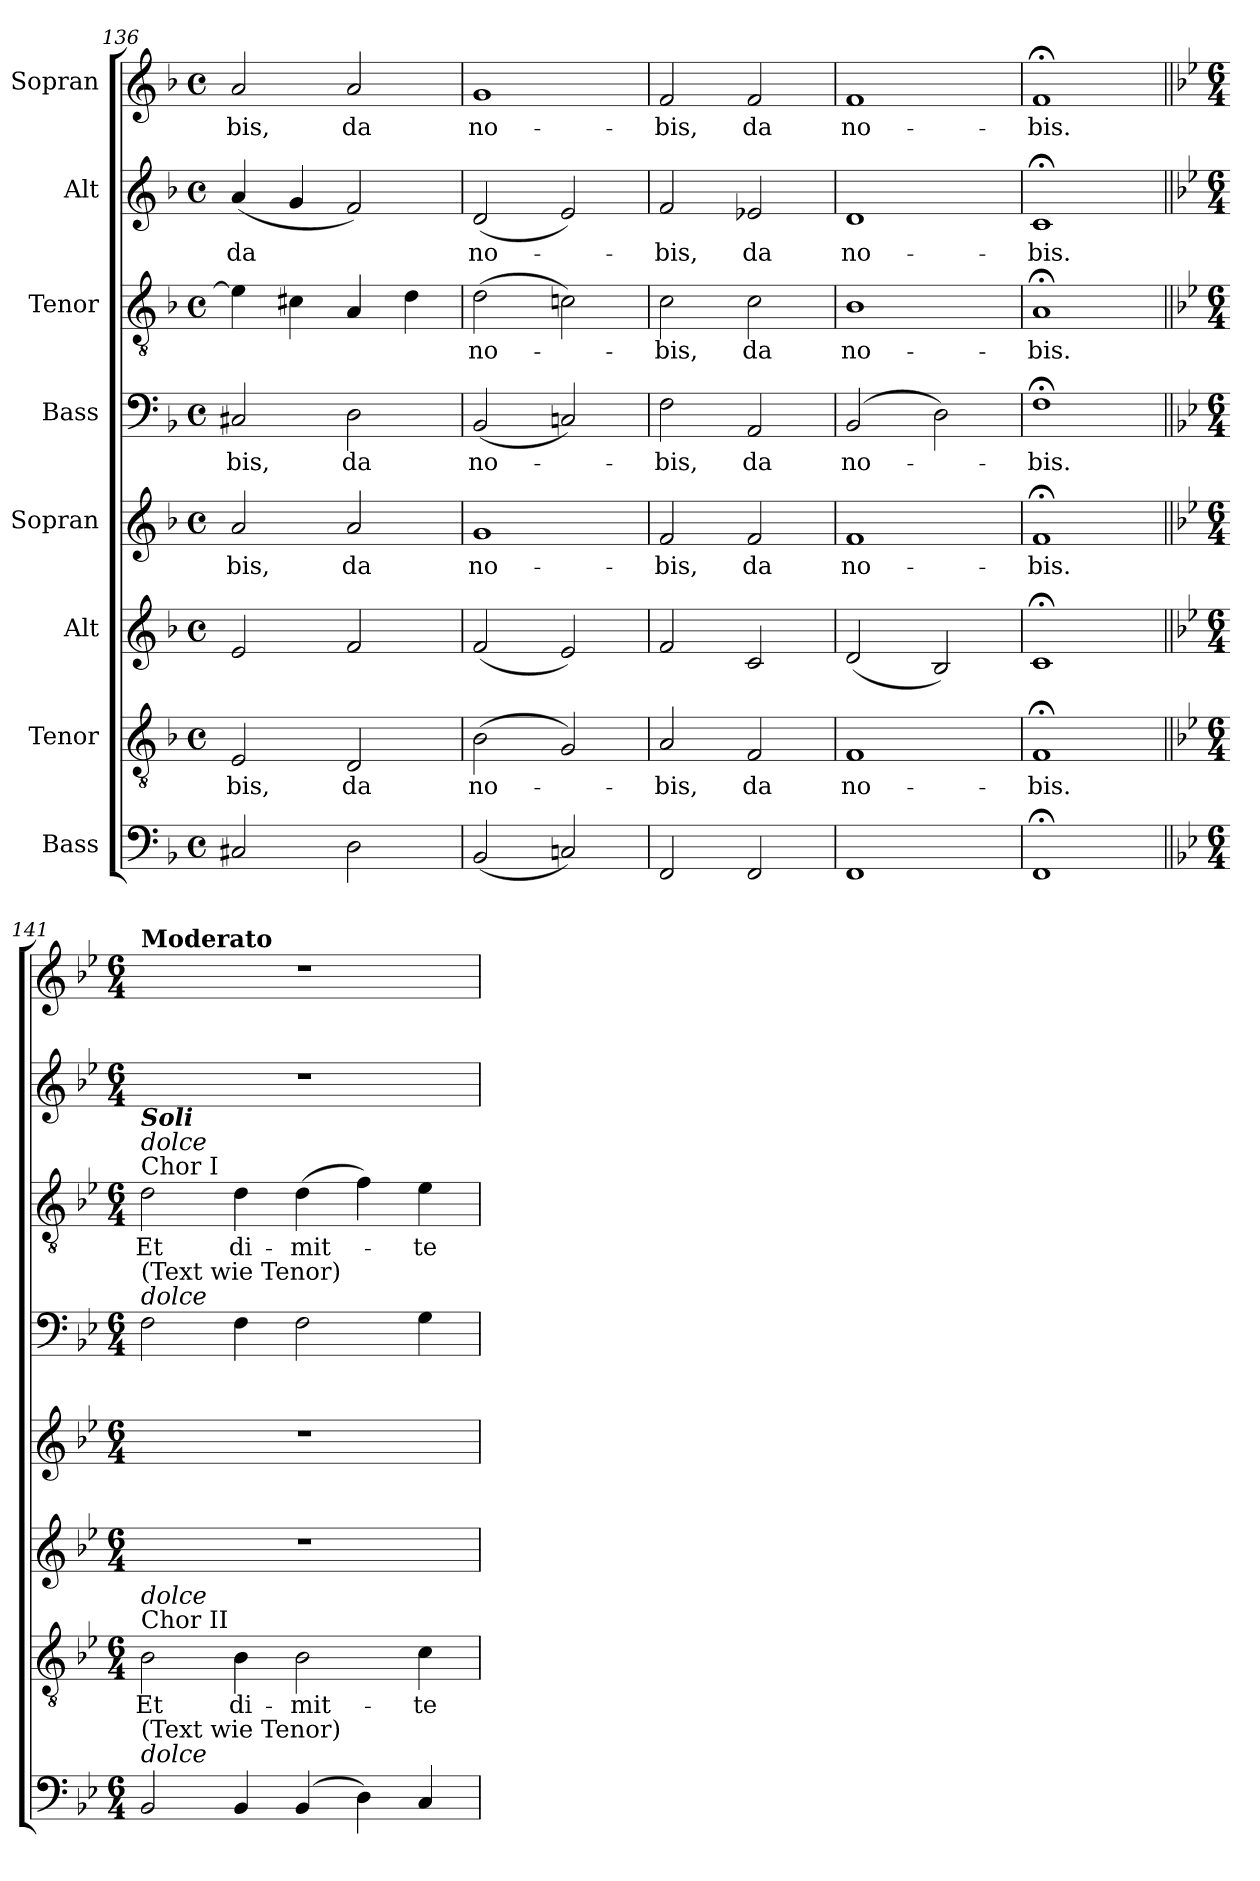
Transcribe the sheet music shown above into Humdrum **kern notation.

**kern	**kern	**text	**kern	**kern	**text	**kern	**text	**kern	**text	**kern	**text	**kern	**text
*part8	*part7	*part7	*part6	*part5	*part5	*part4	*part4	*part3	*part3	*part2	*part2	*part1	*part1
*staff8	*staff7	*staff7	*staff6	*staff5	*staff5	*staff4	*staff4	*staff3	*staff3	*staff2	*staff2	*staff1	*staff1
*I"Bass	*I"Tenor	*	*I"Alt	*I"Sopran	*	*I"Bass	*	*I"Tenor	*	*I"Alt	*	*I"Sopran	*
*clefF4	*clefGv2	*	*clefG2	*clefG2	*	*clefF4	*	*clefGv2	*	*clefG2	*	*clefG2	*
*k[b-]	*k[b-]	*	*k[b-]	*k[b-]	*	*k[b-]	*	*k[b-]	*	*k[b-]	*	*k[b-]	*
*M4/4	*M4/4	*	*M4/4	*M4/4	*	*M4/4	*	*M4/4	*	*M4/4	*	*M4/4	*
*met(c)	*met(c)	*	*met(c)	*met(c)	*	*met(c)	*	*met(c)	*	*met(c)	*	*met(c)	*
=136	=136	=136	=136	=136	=136	=136	=136	=136	=136	=136	=136	=136	=136
!	!	!LO:LY:b	!	!	!LO:LY:b	!	!LO:LY:b	!	!	!	!LO:LY:b	!	!LO:LY:b
2C#X/	2E/	-bis,	2e/	2a/	-bis,	2C#X/	-bis,	4e\]	.	(4a/	da	2a/	-bis,
.	.	.	.	.	.	.	.	4c#X\	.	4g/	.	.	.
!	!	!LO:LY:b	!	!	!LO:LY:b	!	!LO:LY:b	!	!	!	!	!	!LO:LY:b
2D\	2D/	da	2f/	2a/	da	2D\	da	4A/	.	2f/)	.	2a/	da
.	.	.	.	.	.	.	.	4d\	.	.	.	.	.
=137	=137	=137	=137	=137	=137	=137	=137	=137	=137	=137	=137	=137	=137
!	!	!LO:LY:b	!	!	!LO:LY:b	!	!LO:LY:b	!	!LO:LY:b	!	!LO:LY:b	!	!LO:LY:b
(2BB-/	(2B-\	no-	(2f/	1g	no-	(2BB-/	no-	(2d\	no-	(2d/	no-	1g	no-
2Cn/)	2G/)	.	2e/)	.	.	2Cn/)	.	2cn\)	.	2e/)	.	.	.
=138	=138	=138	=138	=138	=138	=138	=138	=138	=138	=138	=138	=138	=138
!	!	!LO:LY:b	!	!	!LO:LY:b	!	!LO:LY:b	!	!LO:LY:b	!	!LO:LY:b	!	!LO:LY:b
2FF/	2A/	-bis,	2f/	2f/	-bis,	2F\	-bis,	2c\	-bis,	2f/	-bis,	2f/	-bis,
!	!	!LO:LY:b	!	!	!LO:LY:b	!	!LO:LY:b	!	!LO:LY:b	!	!LO:LY:b	!	!LO:LY:b
2FF/	2F/	da	2c/	2f/	da	2AA/	da	2c\	da	2e-X/	da	2f/	da
=139	=139	=139	=139	=139	=139	=139	=139	=139	=139	=139	=139	=139	=139
!	!	!LO:LY:b	!	!	!LO:LY:b	!	!LO:LY:b	!	!LO:LY:b	!	!LO:LY:b	!	!LO:LY:b
1FF	1F	no-	(2d/	1f	no-	(2BB-/	no-	1B-	no-	1d	no-	1f	no-
.	.	.	2B-/)	.	.	2D\)	.	.	.	.	.	.	.
=140	=140	=140	=140	=140	=140	=140	=140	=140	=140	=140	=140	=140	=140
!	!	!LO:LY:b	!	!	!LO:LY:b	!	!LO:LY:b	!	!LO:LY:b	!	!LO:LY:b	!	!LO:LY:b
1FF;<	1F;<	-bis.	1c;<	1f;<	-bis.	1F;<	-bis.	1A;<	-bis.	1c;<	-bis.	1f;<	-bis.
!!LO:PB:g=z
=141||	=141||	=141||	=141||	=141||	=141||	=141||	=141||	=141||	=141||	=141||	=141||	=141||	=141||
*k[b-e-]	*k[b-e-]	*	*k[b-e-]	*k[b-e-]	*	*k[b-e-]	*	*k[b-e-]	*	*k[b-e-]	*	*k[b-e-]	*
*M6/4	*M6/4	*	*M6/4	*M6/4	*	*M6/4	*	*M6/4	*	*M6/4	*	*M6/4	*
!	!	!	!	!	!	!	!	!	!	!	!	!LO:TX:a:B:t=Moderato	!
!	!	!	!	!	!	!	!	!LO:TX:a:t=Chor I	!	!	!	!	!
!	!	!	!	!	!	!	!	!LO:TX:a:i:t=dolce	!	!	!	!	!
!	!	!	!	!	!	!	!	!LO:TX:a:Bi:t=Soli	!	!	!	!	!
!	!	!	!	!	!	!LO:TX:a:i:t=dolce	!	!	!	!	!	!	!
!	!	!	!	!	!	!LO:TX:a:t=(Text wie Tenor)	!	!	!	!	!	!	!
!	!LO:TX:a:t=Chor II	!	!	!	!	!	!	!	!	!	!	!	!
!	!LO:TX:a:i:t=dolce	!	!	!	!	!	!	!	!	!	!	!	!
!LO:TX:a:i:t=dolce	!	!	!	!	!	!	!	!	!	!	!	!	!
!LO:TX:a:t=(Text wie Tenor)	!	!	!	!	!	!	!	!	!	!	!	!	!
!	!	!LO:LY:b	!	!	!	!	!	!	!LO:LY:b	!	!	!	!
2BB-/	2B-\	Et	1.r	1.r	.	2F\	.	2d\	Et	1.r	.	1.r	.
!	!	!LO:LY:b	!	!	!	!	!	!	!LO:LY:b	!	!	!	!
4BB-/	4B-\	di-	.	.	.	4F\	.	4d\	di-	.	.	.	.
!	!	!LO:LY:b	!	!	!	!	!	!	!LO:LY:b	!	!	!	!
(4BB-/	2B-\	-mit-	.	.	.	2F\	.	(4d\	-mit-	.	.	.	.
4D\)	.	.	.	.	.	.	.	4f\)	.	.	.	.	.
!	!	!LO:LY:b	!	!	!	!	!	!	!LO:LY:b	!	!	!	!
4C/	4c\	-te	.	.	.	4G\	.	4e-\	-te	.	.	.	.
=	=	=	=	=	=	=	=	=	=	=	=	=	=
*-	*-	*-	*-	*-	*-	*-	*-	*-	*-	*-	*-	*-	*-
